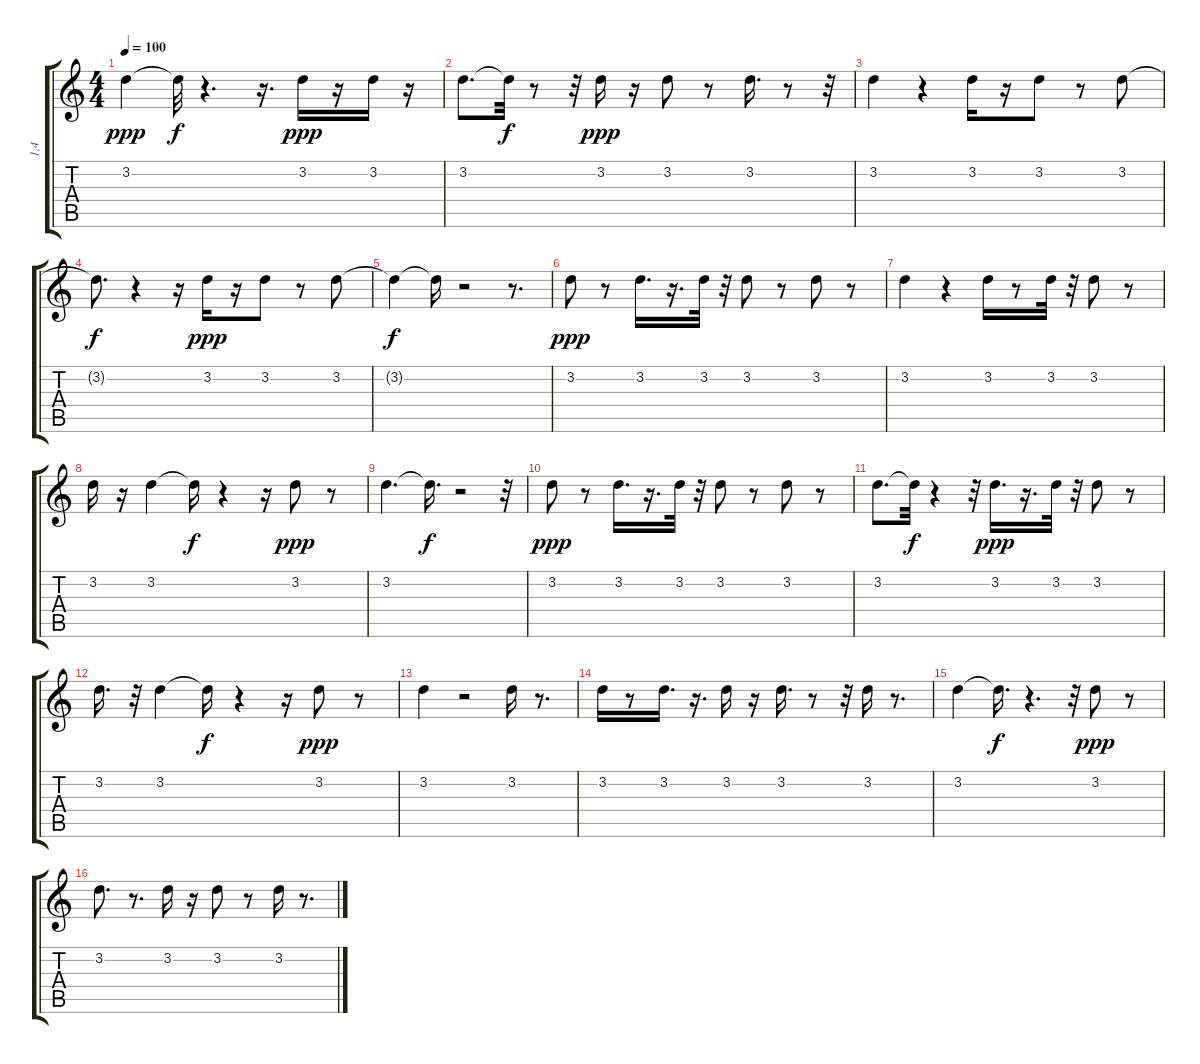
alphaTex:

\track ("1,4" "1,4") {instrument acousticguitarsteel}
\staff {score tabs}
\tuning (E4 B3 G3 D3 A2 E2) {hide}
\ts (4 4)
\tempo 100
\clef g2
\ks c
3.2.4{dy ppp} 3.2{t}.32{dy f} r.4{d} r.16{d} 3.2.16{dy ppp} r.16 3.2.16 r.16 |
3.2.8{d} 3.2{t}.32{dy f} r.8 r.32 3.2.16{dy ppp} r.16 3.2.8 r.8 3.2.16{d} r.8 r.32 |
3.2.4 r.4 3.2.16 r.16 3.2.8 r.8 3.2.8 |
3.2{t}.8{d dy f} r.4 r.16 3.2.16{dy ppp} r.16 3.2.8 r.8 3.2.8 |
3.2{t}.4{dy f} 3.2{t}.16 r.2 r.8{d} |
3.2.8{dy ppp} r.8 3.2.16{d} r.16{d} 3.2.32 r.32 3.2.8 r.8 3.2.8 r.8 |
3.2.4 r.4 3.2.16 r.8 3.2.32 r.32 3.2.8 r.8 |
3.2.16 r.16 3.2.4 3.2{t}.16{dy f} r.4 r.16 3.2.8{dy ppp} r.8 |
3.2.4{d} 3.2{t}.16{d dy f} r.2 r.32 |
3.2.8{dy ppp} r.8 3.2.16{d} r.16{d} 3.2.32 r.32 3.2.8 r.8 3.2.8 r.8 |
3.2.8{d} 3.2{t}.32{dy f} r.4 r.32 3.2.16{d dy ppp} r.16{d} 3.2.32 r.32 3.2.8 r.8 |
3.2.16{d} r.32 3.2.4 3.2{t}.16{dy f} r.4 r.16 3.2.8{dy ppp} r.8 |
3.2.4 r.2 3.2.16 r.8{d} |
3.2.16 r.8 3.2.16{d} r.16{d} 3.2.16 r.16 3.2.16{d} r.8 r.32 3.2.16 r.8{d} |
3.2.4 3.2{t}.16{d dy f} r.4{d} r.32 3.2.8{dy ppp} r.8 |
3.2.8{d} r.8{d} 3.2.16 r.16 3.2.8 r.8 3.2.16 r.8{d}
